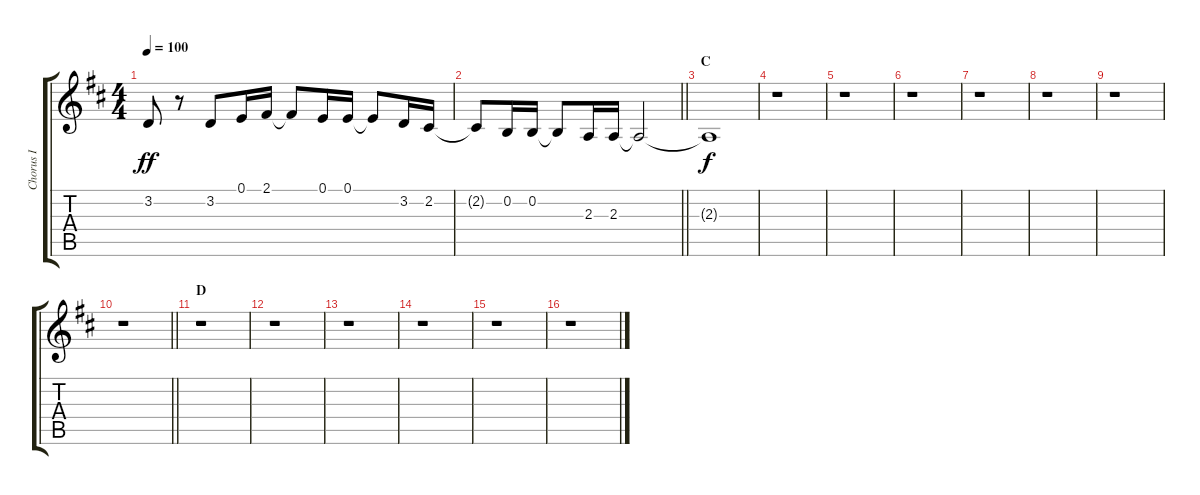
\track ("Chorus I" "Chorus I") {instrument voiceoohs}
\staff {score tabs}
\tuning (E4 B3 G3 D3 A2 E2) {hide}
\ts (4 4)
\tempo 100
\clef g2
\ks d
3.2{t}.8{dy ff} r.8 3.2.8 0.1.16 2.1.16 2.1{t}.8 0.1.16 0.1.16 0.1{t}.8 3.2.16 2.2.16 |
\barLineRight lightlight
2.2{t}.8 0.2.16 0.2.16 0.2{t}.8 2.3.16 2.3.16 2.3{t}.2 |
\section ("" "C")
2.3{t}.1{dy f} |
r.1 |
r.1 |
r.1 |
r.1 |
r.1 |
r.1 |
\barLineRight lightlight
r.1 |
\section ("" "D")
r.1 |
r.1 |
r.1 |
r.1 |
r.1 |
r.1
